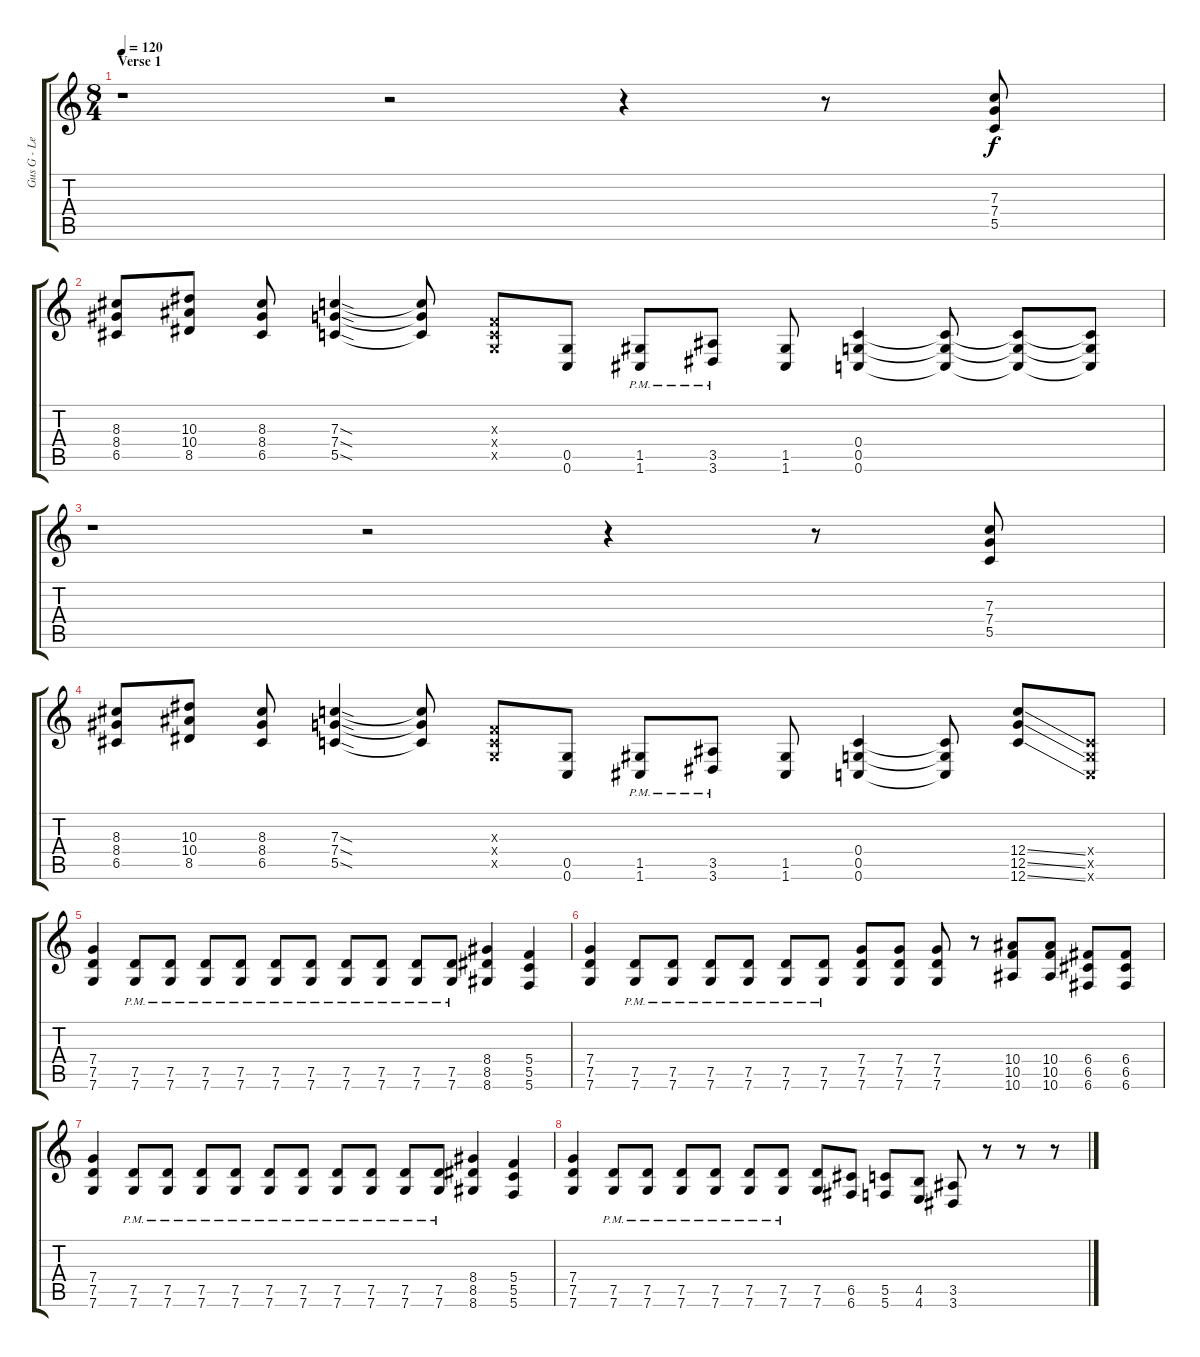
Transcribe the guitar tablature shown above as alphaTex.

\track ("Gus G - Lead" "Gus G - Le") {instrument distortionguitar}
\staff {score tabs}
\tuning (D4 A3 F3 C3 G2 C2) {hide}
\ts (8 4)
\section ("" "Verse 1")
\tempo 120
\clef g2
\ks c
r.1{dy f} r.2 r.4 r.8 (7.3 7.4 5.5).8 |
(8.3 8.4 6.5).8 (10.3 10.4 8.5).8 (8.3 8.4 6.5).8 (7.3{sod} 7.4{sod} 5.5{sod}).4 (7.3{t} 7.4{t} 5.5{t}).8 (0.3{x} 0.4{x} 0.5{x}).8 (0.5 0.6).8 (1.5{pm} 1.6{pm}).8 (3.5{pm} 3.6{pm}).8 (1.5 1.6).8 (0.4 0.5 0.6).4 (0.4{t} 0.5{t} 0.6{t}).8 (0.4{t} 0.5{t} 0.6{t}).8 (0.4{t} 0.5{t} 0.6{t}).8 |
r.1 r.2 r.4 r.8 (7.3 7.4 5.5).8 |
(8.3 8.4 6.5).8 (10.3 10.4 8.5).8 (8.3 8.4 6.5).8 (7.3{sod} 7.4{sod} 5.5{sod}).4 (7.3{t} 7.4{t} 5.5{t}).8 (0.3{x} 0.4{x} 0.5{x}).8 (0.5 0.6).8 (1.5{pm} 1.6{pm}).8 (3.5{pm} 3.6{pm}).8 (1.5 1.6).8 (0.4 0.5 0.6).4 (0.4{t} 0.5{t} 0.6{t}).8 (12.4{ss} 12.5{ss} 12.6{ss}).8 (0.4{x} 0.5{x} 0.6{x}).8 |
(7.4 7.5 7.6).4 (7.5{pm} 7.6{pm}).8 (7.5{pm} 7.6{pm}).8 (7.5{pm} 7.6{pm}).8 (7.5{pm} 7.6{pm}).8 (7.5{pm} 7.6{pm}).8 (7.5{pm} 7.6{pm}).8 (7.5{pm} 7.6{pm}).8 (7.5{pm} 7.6{pm}).8 (7.5{pm} 7.6{pm}).8 (7.5{pm} 7.6{pm}).8 (8.4 8.5 8.6).4 (5.4 5.5 5.6).4 |
(7.4 7.5 7.6).4 (7.5{pm} 7.6{pm}).8 (7.5{pm} 7.6{pm}).8 (7.5{pm} 7.6{pm}).8 (7.5{pm} 7.6{pm}).8 (7.5{pm} 7.6{pm}).8 (7.5{pm} 7.6{pm}).8 (7.4 7.5 7.6).8 (7.4 7.5 7.6).8 (7.4 7.5 7.6).8 r.8 (10.4 10.5 10.6).8 (10.4 10.5 10.6).8 (6.4 6.5 6.6).8 (6.4 6.5 6.6).8 |
(7.4 7.5 7.6).4 (7.5{pm} 7.6{pm}).8 (7.5{pm} 7.6{pm}).8 (7.5{pm} 7.6{pm}).8 (7.5{pm} 7.6{pm}).8 (7.5{pm} 7.6{pm}).8 (7.5{pm} 7.6{pm}).8 (7.5{pm} 7.6{pm}).8 (7.5{pm} 7.6{pm}).8 (7.5{pm} 7.6{pm}).8 (7.5{pm} 7.6{pm}).8 (8.4 8.5 8.6).4 (5.4 5.5 5.6).4 |
(7.4 7.5 7.6).4 (7.5{pm} 7.6{pm}).8 (7.5{pm} 7.6{pm}).8 (7.5{pm} 7.6{pm}).8 (7.5{pm} 7.6{pm}).8 (7.5{pm} 7.6{pm}).8 (7.5{pm} 7.6{pm}).8 (7.5 7.6).8 (6.5 6.6).8 (5.5 5.6).8 (4.5 4.6).8 (3.5 3.6).8 r.8 r.8 r.8
